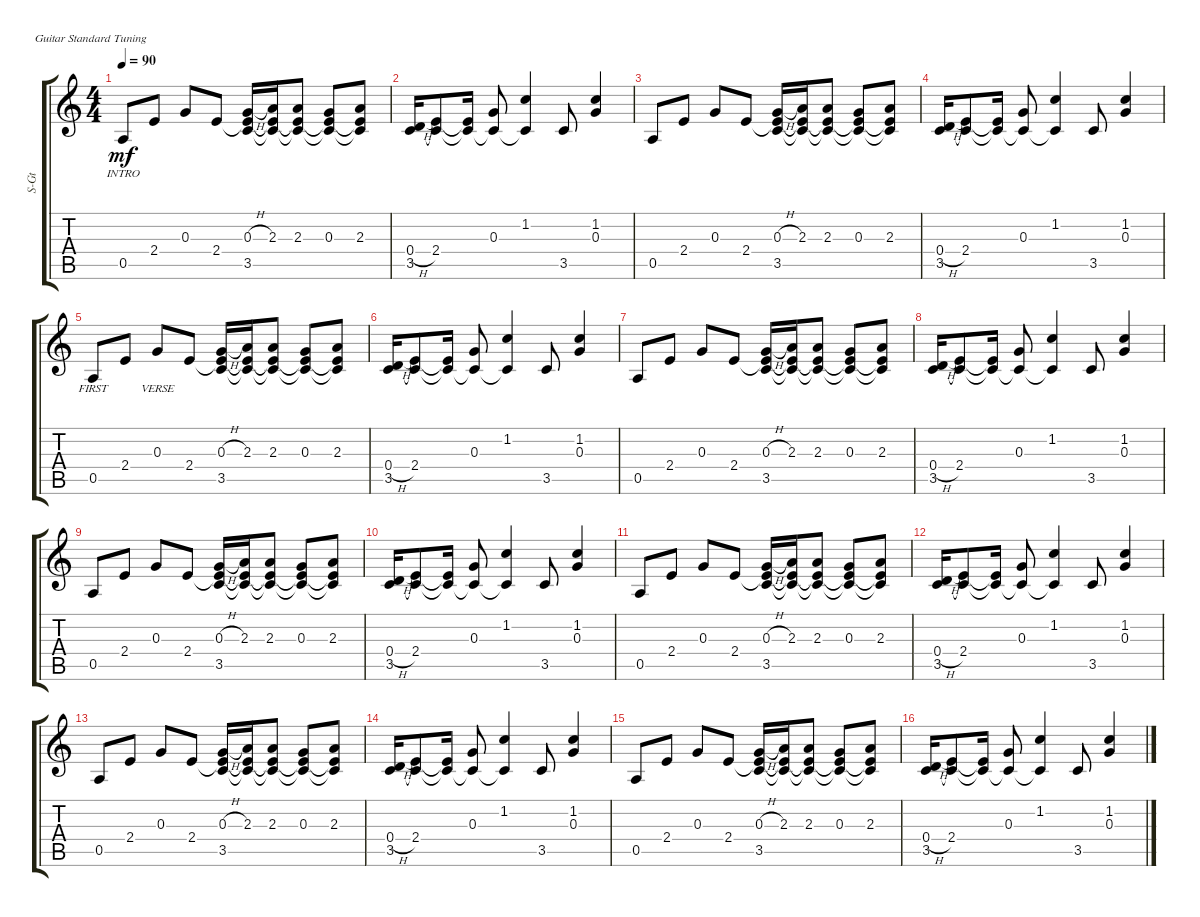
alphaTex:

\defaultSystemsLayout 4
\bracketExtendMode groupsimilarinstruments
\otherSystemsTrackNameOrientation horizontal
\track ("Steel Guitar" "S-Gt") {instrument acousticguitarsteel}
\staff {score tabs}
\tuning (E4 B3 G3 D3 A2 E2)
\ts (4 4)
\tempo 90
\clef g2
\ks c
0.5.8{lyrics (0 "INTRO") lyrics (1 "") lyrics (2 "") lyrics (3 "") lyrics (4 "") dy mf instrument acousticguitarsteel beam Up} 2.4.8{beam Up} 0.3.8{beam Up} 2.4.8{beam Up} (3.5 0.3{h} 2.4{t}).16{beam Up} (2.3 2.4{t} 3.5{t}).16{beam Up} (2.3 2.4{t} 3.5{t}).8{beam Up} (0.3 2.4{t} 3.5{t}).8{beam Up} (2.3 2.4{t} 3.5{t}).8{beam Up} |
(3.5 0.4{h}).16{beam Up} (2.4 3.5{t}).8{beam Up} (2.4{t} 3.5{t}).16{beam Up} (0.3 3.5{t}).8{beam Up} (1.2 3.5{t}).4{beam Up} 3.5.8{beam Up} (1.2 0.3).4{beam Up} |
0.5.8{beam Up} 2.4.8{beam Up} 0.3.8{beam Up} 2.4.8{beam Up} (3.5 0.3{h} 2.4{t}).16{beam Up} (2.3 2.4{t} 3.5{t}).16{beam Up} (2.3 2.4{t} 3.5{t}).8{beam Up} (0.3 2.4{t} 3.5{t}).8{beam Up} (2.3 2.4{t} 3.5{t}).8{beam Up} |
(3.5 0.4{h}).16{beam Up} (2.4 3.5{t}).8{beam Up} (2.4{t} 3.5{t}).16{beam Up} (0.3 3.5{t}).8{beam Up} (1.2 3.5{t}).4{beam Up} 3.5.8{beam Up} (1.2 0.3).4{beam Up} |
0.5.8{lyrics (0 "FIRST") lyrics (1 "") lyrics (2 "") lyrics (3 "") lyrics (4 "") beam Up} 2.4.8{beam Up} 0.3.8{lyrics (0 "VERSE") lyrics (1 "") lyrics (2 "") lyrics (3 "") lyrics (4 "") beam Up} 2.4.8{beam Up} (3.5 0.3{h} 2.4{t}).16{beam Up} (2.3 2.4{t} 3.5{t}).16{beam Up} (2.3 2.4{t} 3.5{t}).8{beam Up} (0.3 2.4{t} 3.5{t}).8{beam Up} (2.3 2.4{t} 3.5{t}).8{beam Up} |
(3.5 0.4{h}).16{beam Up} (2.4 3.5{t}).8{beam Up} (2.4{t} 3.5{t}).16{beam Up} (0.3 3.5{t}).8{beam Up} (1.2 3.5{t}).4{beam Up} 3.5.8{beam Up} (1.2 0.3).4{beam Up} |
0.5.8{beam Up} 2.4.8{beam Up} 0.3.8{beam Up} 2.4.8{beam Up} (3.5 0.3{h} 2.4{t}).16{beam Up} (2.3 2.4{t} 3.5{t}).16{beam Up} (2.3 2.4{t} 3.5{t}).8{beam Up} (0.3 2.4{t} 3.5{t}).8{beam Up} (2.3 2.4{t} 3.5{t}).8{beam Up} |
(3.5 0.4{h}).16{beam Up} (2.4 3.5{t}).8{beam Up} (2.4{t} 3.5{t}).16{beam Up} (0.3 3.5{t}).8{beam Up} (1.2 3.5{t}).4{beam Up} 3.5.8{beam Up} (1.2 0.3).4{beam Up} |
0.5.8{beam Up} 2.4.8{beam Up} 0.3.8{beam Up} 2.4.8{beam Up} (3.5 0.3{h} 2.4{t}).16{beam Up} (2.3 2.4{t} 3.5{t}).16{beam Up} (2.3 2.4{t} 3.5{t}).8{beam Up} (0.3 2.4{t} 3.5{t}).8{beam Up} (2.3 2.4{t} 3.5{t}).8{beam Up} |
(3.5 0.4{h}).16{beam Up} (2.4 3.5{t}).8{beam Up} (2.4{t} 3.5{t}).16{beam Up} (0.3 3.5{t}).8{beam Up} (1.2 3.5{t}).4{beam Up} 3.5.8{beam Up} (1.2 0.3).4{beam Up} |
0.5.8{beam Up} 2.4.8{beam Up} 0.3.8{beam Up} 2.4.8{beam Up} (3.5 0.3{h} 2.4{t}).16{beam Up} (2.3 2.4{t} 3.5{t}).16{beam Up} (2.3 2.4{t} 3.5{t}).8{beam Up} (0.3 2.4{t} 3.5{t}).8{beam Up} (2.3 2.4{t} 3.5{t}).8{beam Up} |
(3.5 0.4{h}).16{beam Up} (2.4 3.5{t}).8{beam Up} (2.4{t} 3.5{t}).16{beam Up} (0.3 3.5{t}).8{beam Up} (1.2 3.5{t}).4{beam Up} 3.5.8{beam Up} (1.2 0.3).4{beam Up} |
0.5.8{beam Up} 2.4.8{beam Up} 0.3.8{beam Up} 2.4.8{beam Up} (3.5 0.3{h} 2.4{t}).16{beam Up} (2.3 2.4{t} 3.5{t}).16{beam Up} (2.3 2.4{t} 3.5{t}).8{beam Up} (0.3 2.4{t} 3.5{t}).8{beam Up} (2.3 2.4{t} 3.5{t}).8{beam Up} |
(3.5 0.4{h}).16{beam Up} (2.4 3.5{t}).8{beam Up} (2.4{t} 3.5{t}).16{beam Up} (0.3 3.5{t}).8{beam Up} (1.2 3.5{t}).4{beam Up} 3.5.8{beam Up} (1.2 0.3).4{beam Up} |
0.5.8{beam Up} 2.4.8{beam Up} 0.3.8{beam Up} 2.4.8{beam Up} (3.5 0.3{h} 2.4{t}).16{beam Up} (2.3 2.4{t} 3.5{t}).16{beam Up} (2.3 2.4{t} 3.5{t}).8{beam Up} (0.3 2.4{t} 3.5{t}).8{beam Up} (2.3 2.4{t} 3.5{t}).8{beam Up} |
(3.5 0.4{h}).16{beam Up} (2.4 3.5{t}).8{beam Up} (2.4{t} 3.5{t}).16{beam Up} (0.3 3.5{t}).8{beam Up} (1.2 3.5{t}).4{beam Up} 3.5.8{beam Up} (1.2 0.3).4{beam Up}
